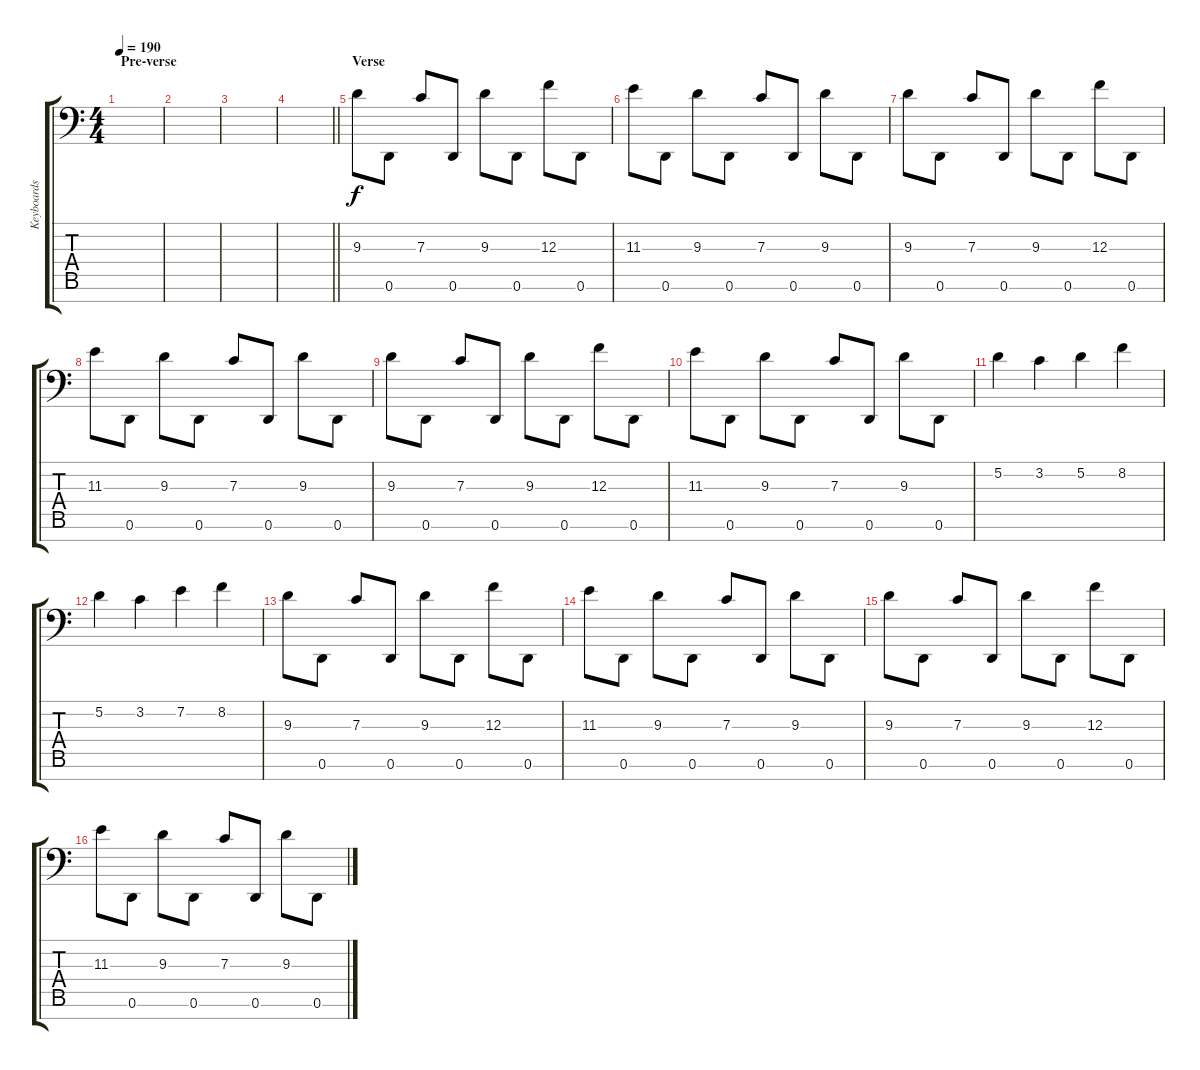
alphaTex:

\track ("Keyboards" "Keyboards") {instrument stringensemble1}
\staff {score tabs}
\tuning (D4 A3 F3 C3 G2 D2 A1) {hide}
\ts (4 4)
\section ("" "Pre-verse")
\tempo 190
\clef f4
\ks c
|
|
|
\barLineRight lightlight
|
\section ("" "Verse")
9.3.8{volume 16 instrument stringensemble1} 0.6.8 7.3.8 0.6.8 9.3.8 0.6.8 12.3.8 0.6.8 |
11.3.8 0.6.8 9.3.8 0.6.8 7.3.8 0.6.8 9.3.8 0.6.8 |
9.3.8 0.6.8 7.3.8 0.6.8 9.3.8 0.6.8 12.3.8 0.6.8 |
11.3.8 0.6.8 9.3.8 0.6.8 7.3.8 0.6.8 9.3.8 0.6.8 |
9.3.8 0.6.8 7.3.8 0.6.8 9.3.8 0.6.8 12.3.8 0.6.8 |
11.3.8 0.6.8 9.3.8 0.6.8 7.3.8 0.6.8 9.3.8 0.6.8 |
5.2.4 3.2.4 5.2.4 8.2.4 |
5.2.4 3.2.4 7.2.4 8.2.4 |
9.3.8{volume 16 instrument stringensemble1} 0.6.8 7.3.8 0.6.8 9.3.8 0.6.8 12.3.8 0.6.8 |
11.3.8 0.6.8 9.3.8 0.6.8 7.3.8 0.6.8 9.3.8 0.6.8 |
9.3.8 0.6.8 7.3.8 0.6.8 9.3.8 0.6.8 12.3.8 0.6.8 |
11.3.8 0.6.8 9.3.8 0.6.8 7.3.8 0.6.8 9.3.8 0.6.8
